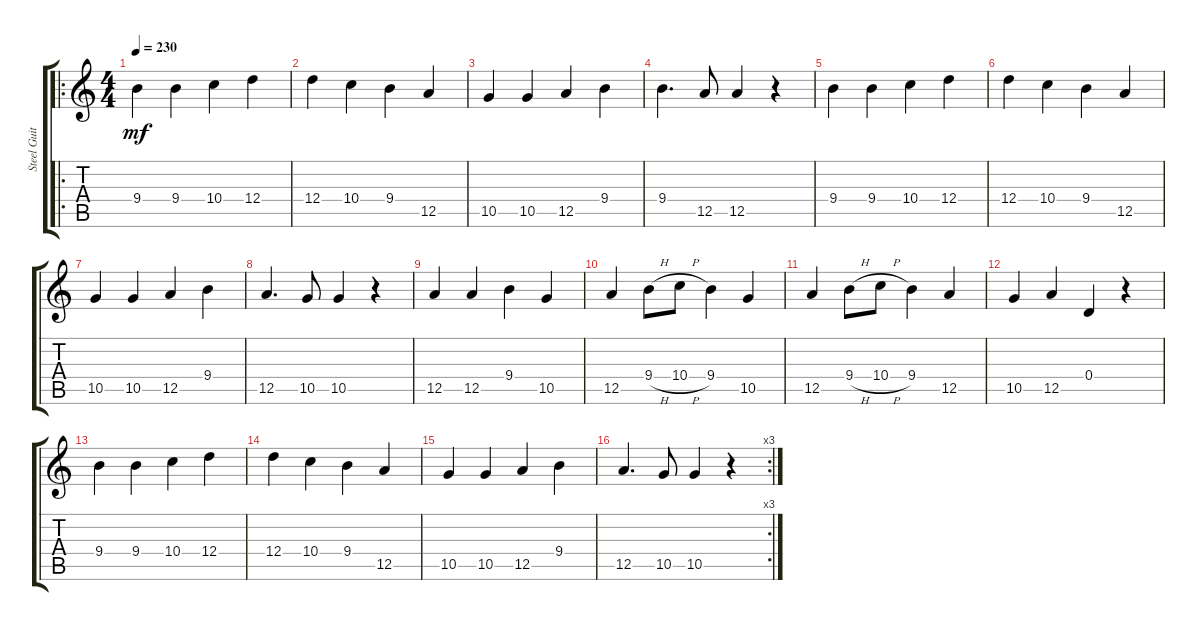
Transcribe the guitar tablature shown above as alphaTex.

\track ("Steel Guitar" "Steel Guit") {instrument acousticguitarsteel}
\staff {score tabs}
\tuning (E4 B3 G3 D3 A2 E2) {hide}
\ro
\ts (4 4)
\tempo 230
\clef g2
\ks c
9.4.4{dy mf instrument acousticguitarsteel} 9.4.4 10.4.4 12.4.4 |
12.4.4 10.4.4 9.4.4 12.5.4 |
10.5.4 10.5.4 12.5.4 9.4.4 |
9.4.4{d} 12.5.8 12.5.4 r.4 |
9.4.4 9.4.4 10.4.4 12.4.4 |
12.4.4 10.4.4 9.4.4 12.5.4 |
10.5.4 10.5.4 12.5.4 9.4.4 |
12.5.4{d} 10.5.8 10.5.4 r.4 |
12.5.4 12.5.4 9.4.4 10.5.4 |
12.5.4 9.4{h}.8 10.4{h}.8 9.4.4 10.5.4 |
12.5.4 9.4{h}.8 10.4{h}.8 9.4.4 12.5.4 |
10.5.4 12.5.4 0.4.4 r.4 |
9.4.4 9.4.4 10.4.4 12.4.4 |
12.4.4 10.4.4 9.4.4 12.5.4 |
10.5.4 10.5.4 12.5.4 9.4.4 |
\rc 3
12.5.4{d} 10.5.8 10.5.4 r.4
